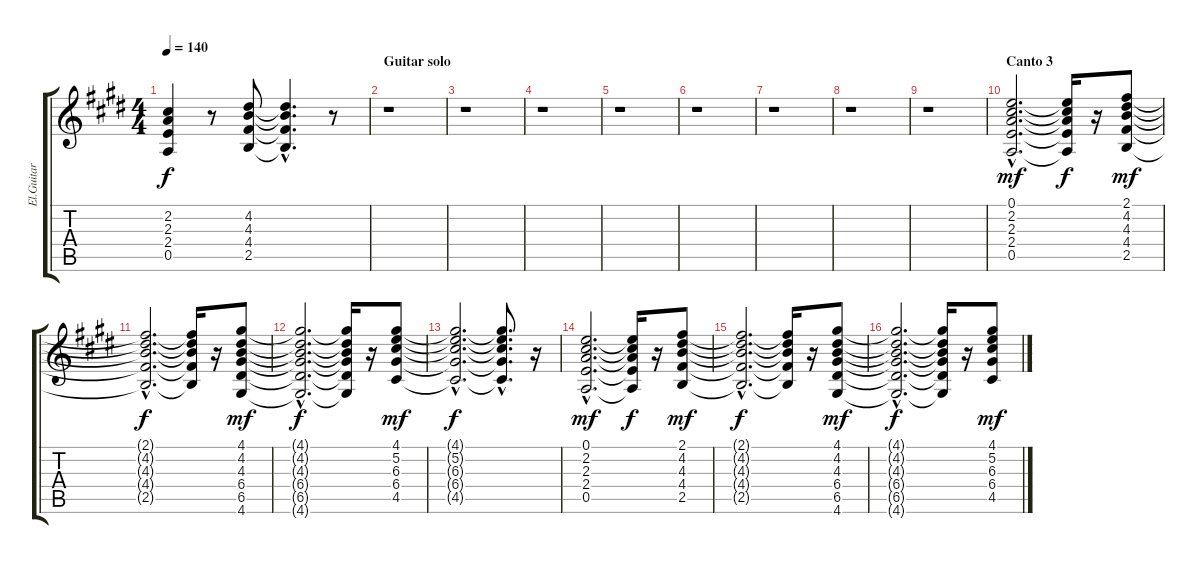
\track ("El.Guitar 2" "El.Guitar ") {instrument overdrivenguitar}
\staff {score tabs}
\tuning (E4 B3 G3 D3 A2 E2) {hide}
\ts (4 4)
\tempo 140
\clef g2
\ks c#minor
(2.2{t} 2.3{t} 2.4{t} 0.5{t}).4{dy f} r.8 (4.2 4.3 4.4 2.5).8 (4.2{hac t} 4.3{hac t} 4.4{hac t} 2.5{hac t}).4{d} r.8 |
\section ("" "Guitar solo")
r.1 |
r.1 |
r.1 |
r.1 |
r.1 |
r.1 |
r.1 |
r.1 |
\section ("" "Canto 3")
(0.1{hac} 2.2{hac} 2.3{hac} 2.4{hac} 0.5{hac}).2{d dy mf} (0.1{t} 2.2{t} 2.3{t} 2.4{t} 0.5{t}).16{dy f} r.16 (2.1 4.2 4.3 4.4 2.5).8{dy mf} |
(2.1{hac t} 4.2{hac t} 4.3{hac t} 4.4{hac t} 2.5{hac t}).2{d dy f} (2.1{t} 4.2{t} 4.3{t} 4.4{t} 2.5{t}).16 r.16 (4.1 4.2 4.3 6.4 6.5 4.6).8{dy mf} |
(4.1{hac t} 4.2{hac t} 4.3{hac t} 6.4{hac t} 6.5{hac t} 4.6{hac t}).2{d dy f} (4.1{t} 4.2{t} 4.3{t} 6.4{t} 6.5{t} 4.6{t}).16 r.16 (4.1 5.2 6.3 6.4 4.5).8{dy mf} |
(4.1{hac t} 5.2{hac t} 6.3{hac t} 6.4{hac t} 4.5{hac t}).2{d dy f} (4.1{hac t} 5.2{hac t} 6.3{hac t} 6.4{hac t} 4.5{hac t}).8{d} r.16 |
(0.1{hac} 2.2{hac} 2.3{hac} 2.4{hac} 0.5{hac}).2{d dy mf} (0.1{t} 2.2{t} 2.3{t} 2.4{t} 0.5{t}).16{dy f} r.16 (2.1 4.2 4.3 4.4 2.5).8{dy mf} |
(2.1{hac t} 4.2{hac t} 4.3{hac t} 4.4{hac t} 2.5{hac t}).2{d dy f} (2.1{t} 4.2{t} 4.3{t} 4.4{t} 2.5{t}).16 r.16 (4.1 4.2 4.3 6.4 6.5 4.6).8{dy mf} |
(4.1{hac t} 4.2{hac t} 4.3{hac t} 6.4{hac t} 6.5{hac t} 4.6{hac t}).2{d dy f} (4.1{t} 4.2{t} 4.3{t} 6.4{t} 6.5{t} 4.6{t}).16 r.16 (4.1 5.2 6.3 6.4 4.5).8{dy mf}
